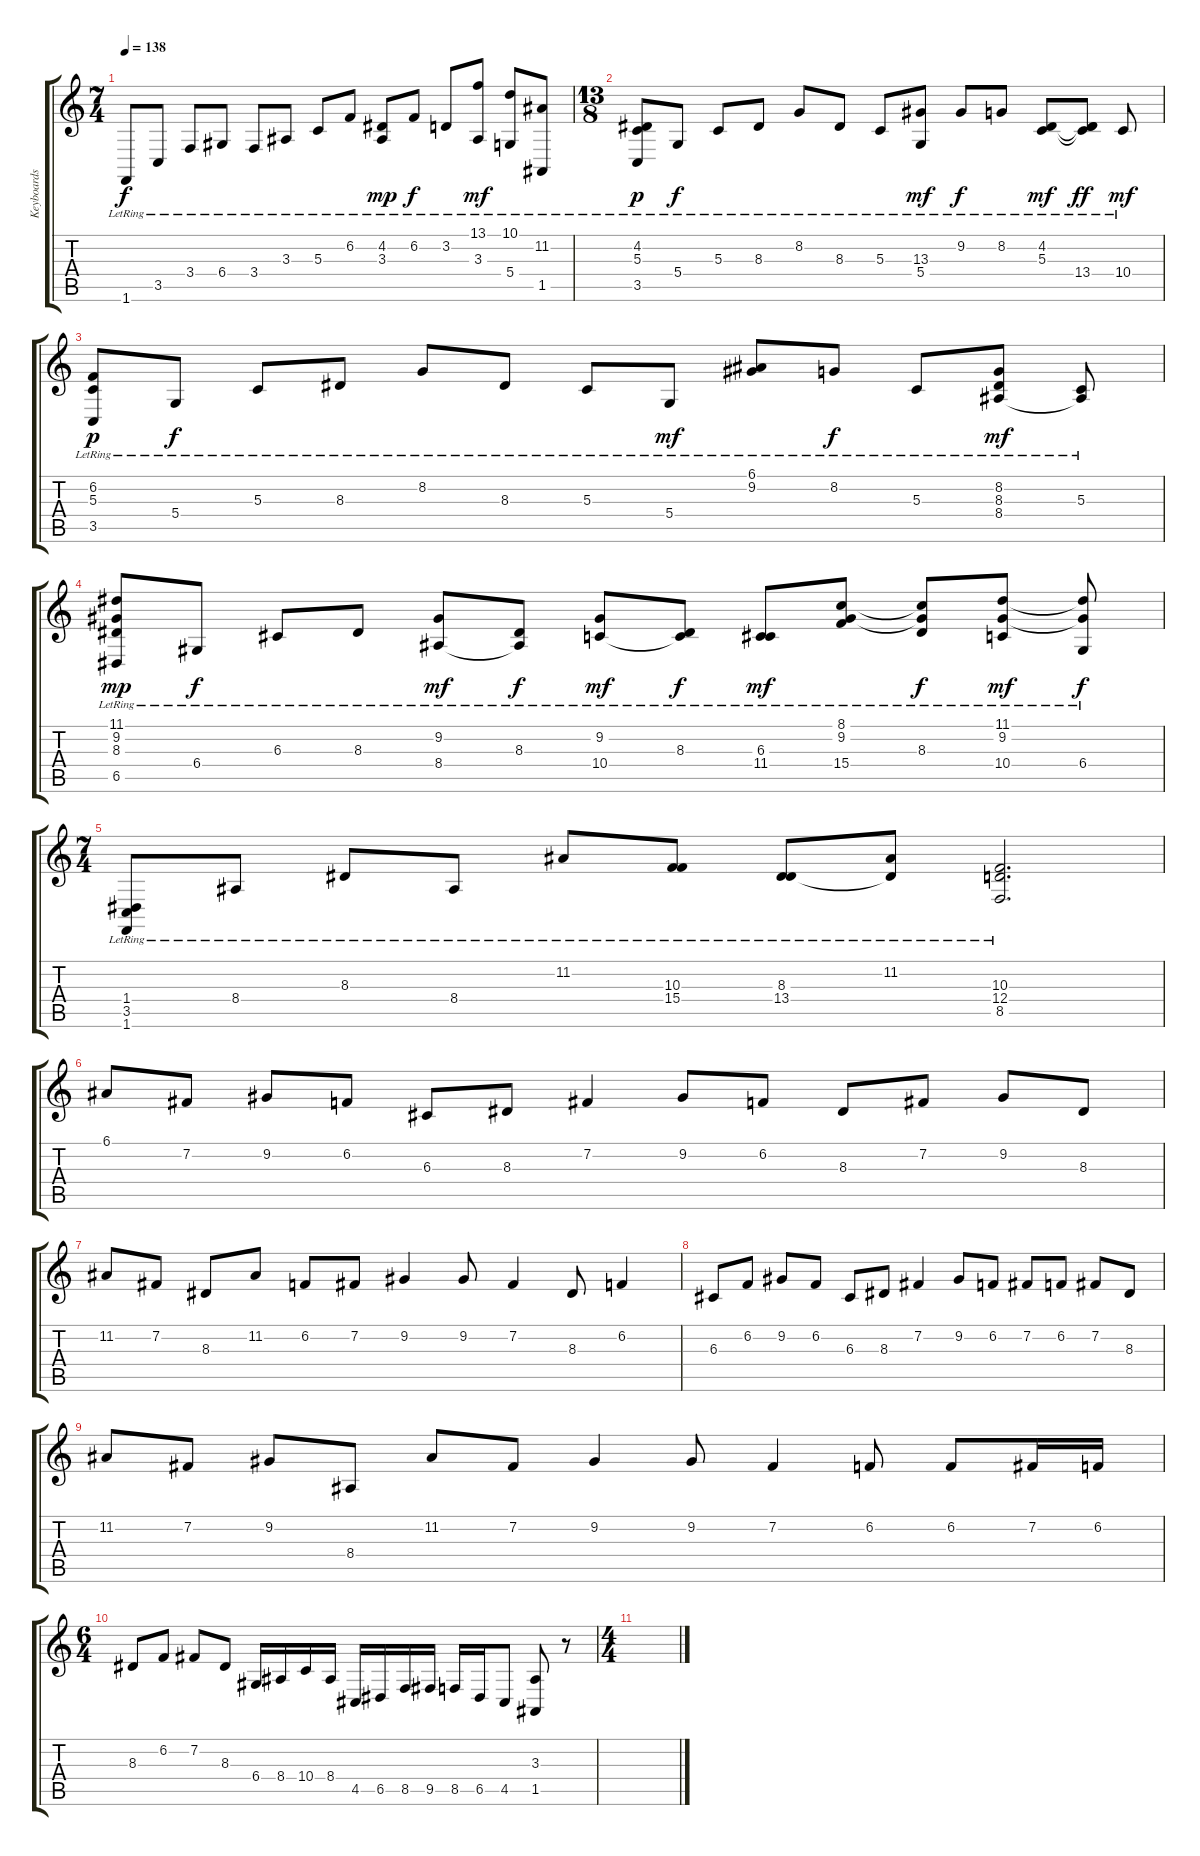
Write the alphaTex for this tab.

\track ("Keyboards" "Keyboards") {instrument pad2warm}
\staff {score tabs}
\tuning (E4 B3 G3 D3 A2 E2) {hide}
\ts (7 4)
\tempo 138
\clef g2
\ks c
1.6{lr}.8{dy f} 3.5{lr}.8 3.4{lr}.8 6.4{lr}.8 3.4{lr}.8 3.3{lr}.8 5.3{lr}.8 6.2{lr}.8 (4.2{lr} 3.3{lr}).8{dy mp} 6.2{lr}.8{dy f} 3.2{lr}.8 (13.1{lr} 3.3{lr}).8{dy mf} (10.1{lr} 5.4).8 (11.2{lr} 1.5{lr}).8 |
\ts (13 8)
(4.2{lr} 5.3{lr} 3.5{lr}).8{dy p} 5.4{lr}.8{dy f} 5.3{lr}.8 8.3{lr}.8 8.2{lr}.8 8.3{lr}.8 5.3{lr}.8 (13.3{lr} 5.4{lr}).8{dy mf} 9.2{lr}.8{dy f} 8.2{lr}.8 (4.2{lr} 5.3{lr}).8{dy mf} (4.2{t} 5.3{t} 13.4{lr}).8{dy ff} 10.4{lr}.8{dy mf} |
(6.2{lr} 5.3{lr} 3.5{lr}).8{dy p} 5.4{lr}.8{dy f} 5.3{lr}.8 8.3{lr}.8 8.2{lr}.8 8.3{lr}.8 5.3{lr}.8 5.4{lr}.8{dy mf} (6.1{lr} 9.2{lr}).8 8.2{lr}.8{dy f} 5.3{lr}.8 (8.2{lr} 8.3 8.4).8{dy mf} (5.3{lr} 8.4{t}).8 |
(11.1 9.2{lr} 8.3{lr} 6.5{lr}).8{dy mp} 6.4{lr}.8{dy f} 6.3{lr}.8 8.3{lr}.8 (9.2{lr} 8.4{lr}).8{dy mf} (8.3{lr} 8.4{t}).8{dy f} (9.2{lr} 10.4{lr}).8{dy mf} (8.3{lr} 10.4{t}).8{dy f} (6.3{lr} 11.4{lr}).8{dy mf} (8.1{lr} 9.2{lr} 15.4).8 (8.1{t} 9.2{t} 8.3{lr}).8{dy f} (11.1{lr} 9.2{lr} 10.4{lr}).8{dy mf} (11.1{t} 9.2{t} 6.4{lr}).8{dy f} |
\ts (7 4)
(1.4{lr} 3.5{lr} 1.6{lr}).8 8.4{lr}.8 8.3{lr}.8 8.4{lr}.8 11.2{lr}.8 (10.3{lr} 15.4).8 (8.3{lr} 13.4).8 (11.2{lr} 13.4{t}).8 (10.3{lr} 12.4{lr} 8.5).2{d} |
6.1.8{balance 6} 7.2.8 9.2.8 6.2.8 6.3.8 8.3.8 7.2.4 9.2.8 6.2.8 8.3.8 7.2.8 9.2.8 8.3.8 |
11.2.8 7.2.8 8.3.8 11.2.8 6.2.8 7.2.8 9.2.4 9.2.8 7.2.4 8.3.8 6.2.4 |
6.3.8 6.2.8 9.2.8 6.2.8 6.3.8 8.3.8 7.2.4 9.2.8 6.2.8 7.2.8 6.2.8 7.2.8 8.3.8 |
11.2.8 7.2.8 9.2.8 8.4.8 11.2.8 7.2.8 9.2.4 9.2.8 7.2.4 6.2.8 6.2.8 7.2.16 6.2.16 |
\ts (6 4)
8.3.8 6.2.8 7.2.8 8.3.8 6.4.16 8.4.16 10.4.16 8.4.16 4.5.16 6.5.16 8.5.16 9.5.16 8.5.16 6.5.16 4.5.8 (3.3 1.5).8 r.8 |
\ts (4 4)
